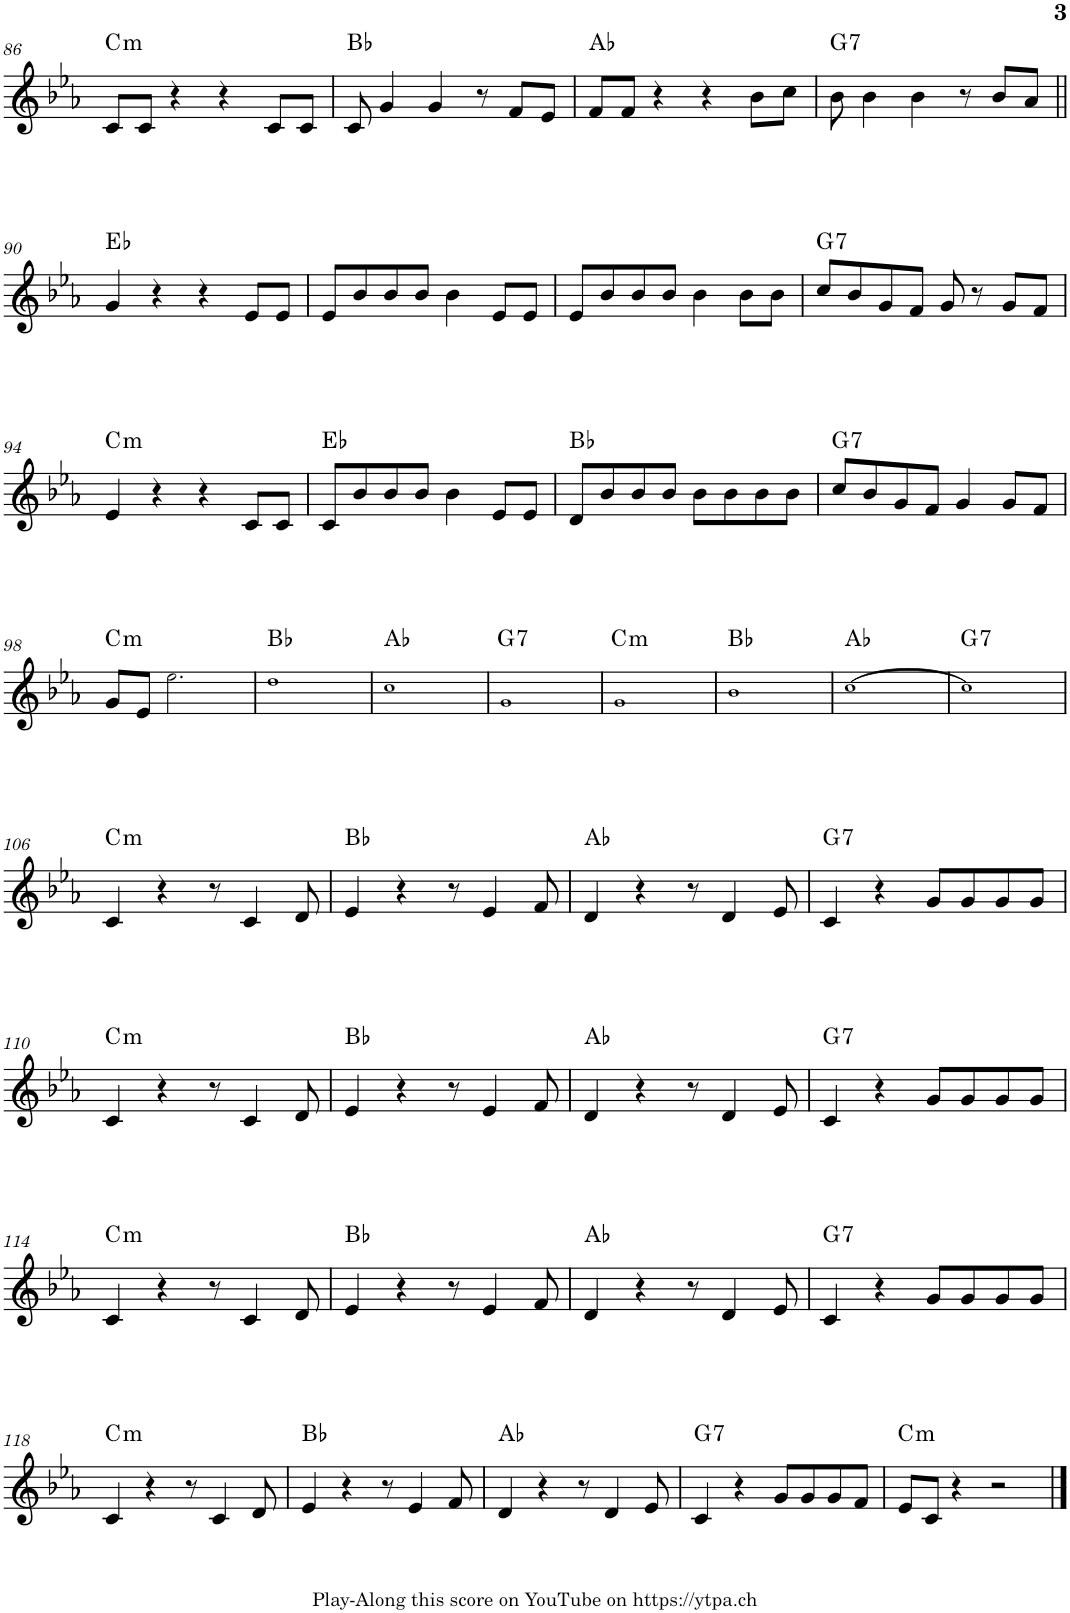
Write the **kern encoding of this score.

**kern	**harte
*part1	*part1
*staff1	*
*I"Voice	*
*I'Vc.	*
!!LO:PB:g=z
*clefG2	*
*k[b-e-a-]	*
*M4/4	*
=86	=86
!	!LO:H:kt=m
8c/L	C:min
8c/J	.
4r	.
4r	.
8c/L	.
8c/J	.
=87	=87
8c/	Bb:maj
4g/	.
4g/	.
8r	.
8f/L	.
8e-/J	.
=88	=88
8f/L	Ab:maj
8f/J	.
4r	.
4r	.
8b-\L	.
8cc\J	.
=89	=89
!	!LO:H:kt=7
8b-\	G:7
4b-\	.
4b-\	.
8r	.
8b-/L	.
8a-/J	.
!!LO:LB:g=z
=90||	=90||
4g/	Eb:maj
4r	.
4r	.
8e-/L	.
8e-/J	.
=91	=91
8e-/L	.
8b-/	.
8b-/	.
8b-/J	.
4b-\	.
8e-/L	.
8e-/J	.
=92	=92
8e-/L	.
8b-/	.
8b-/	.
8b-/J	.
4b-\	.
8b-\L	.
8b-\J	.
=93	=93
!	!LO:H:kt=7
8cc/L	G:7
8b-/	.
8g/	.
8f/J	.
8g/	.
8r	.
8g/L	.
8f/J	.
!!LO:LB:g=z
=94	=94
!	!LO:H:kt=m
4e-/	C:min
4r	.
4r	.
8c/L	.
8c/J	.
=95	=95
8c/L	Eb:maj
8b-/	.
8b-/	.
8b-/J	.
4b-\	.
8e-/L	.
8e-/J	.
=96	=96
8d/L	Bb:maj
8b-/	.
8b-/	.
8b-/J	.
8b-\L	.
8b-\	.
8b-\	.
8b-\J	.
=97	=97
!	!LO:H:kt=7
8cc/L	G:7
8b-/	.
8g/	.
8f/J	.
4g/	.
8g/L	.
8f/J	.
!!LO:LB:g=z
=98	=98
!	!LO:H:kt=m
8g/L	C:min
8e-/J	.
2.ee-!\	.
=99	=99
1dd!	Bb:maj
=100	=100
1cc!	Ab:maj
=101	=101
!	!LO:H:kt=7
1g!	G:7
=102	=102
!	!LO:H:kt=m
1g!	C:min
=103	=103
1b-!	Bb:maj
=104	=104
[1cc!	Ab:maj
=105	=105
!	!LO:H:kt=7
1cc!]	G:7
!!LO:LB:g=z
=106	=106
!	!LO:H:kt=m
4c/	C:min
4r	.
8r	.
4c/	.
8d/	.
=107	=107
4e-/	Bb:maj
4r	.
8r	.
4e-/	.
8f/	.
=108	=108
4d/	Ab:maj
4r	.
8r	.
4d/	.
8e-/	.
=109	=109
!	!LO:H:kt=7
4c/	G:7
4r	.
8g/L	.
8g/	.
8g/	.
8g/J	.
!!LO:LB:g=z
=110	=110
!	!LO:H:kt=m
4c/	C:min
4r	.
8r	.
4c/	.
8d/	.
=111	=111
4e-/	Bb:maj
4r	.
8r	.
4e-/	.
8f/	.
=112	=112
4d/	Ab:maj
4r	.
8r	.
4d/	.
8e-/	.
=113	=113
!	!LO:H:kt=7
4c/	G:7
4r	.
8g/L	.
8g/	.
8g/	.
8g/J	.
!!LO:LB:g=z
=114	=114
!	!LO:H:kt=m
4c/	C:min
4r	.
8r	.
4c/	.
8d/	.
=115	=115
4e-/	Bb:maj
4r	.
8r	.
4e-/	.
8f/	.
=116	=116
4d/	Ab:maj
4r	.
8r	.
4d/	.
8e-/	.
=117	=117
!	!LO:H:kt=7
4c/	G:7
4r	.
8g/L	.
8g/	.
8g/	.
8g/J	.
!!LO:LB:g=z
=118	=118
!	!LO:H:kt=m
4c/	C:min
4r	.
8r	.
4c/	.
8d/	.
=119	=119
4e-/	Bb:maj
4r	.
8r	.
4e-/	.
8f/	.
=120	=120
4d/	Ab:maj
4r	.
8r	.
4d/	.
8e-/	.
=121	=121
!	!LO:H:kt=7
4c/	G:7
4r	.
8g/L	.
8g/	.
8g/	.
8f/J	.
=122	=122
!	!LO:H:kt=m
8e-/L	C:min
8c/J	.
4r	.
2r	.
==	==
*-	*-
